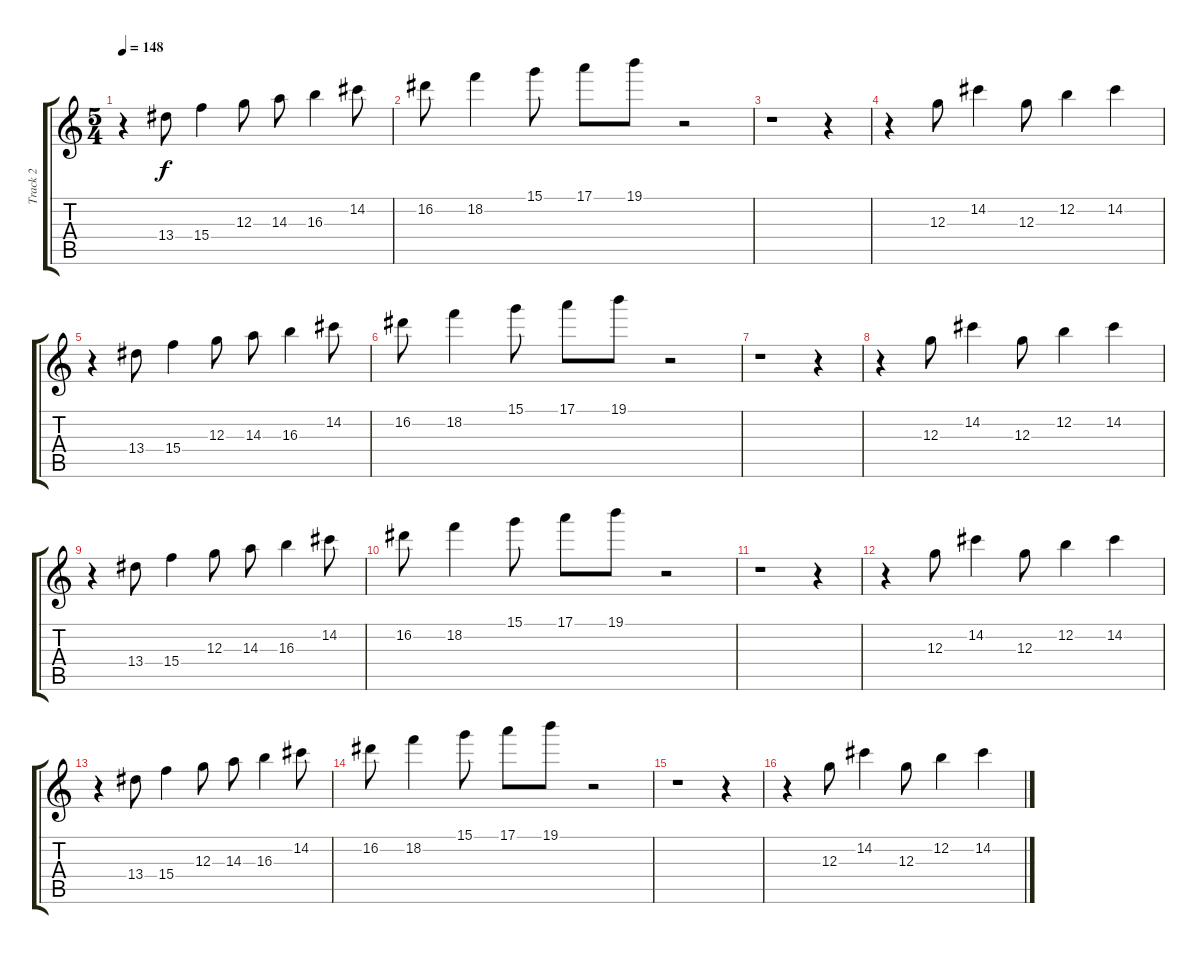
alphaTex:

\track ("Track 2" "Track 2") {instrument distortionguitar}
\staff {score tabs}
\tuning (E4 B3 G3 D3 A2 E2) {hide}
\ts (5 4)
\tempo 148
\clef g2
\ks c
r.4{dy f} 13.4.8 15.4.4 12.3.8 14.3.8 16.3.4 14.2.8 |
16.2.8 18.2.4 15.1.8 17.1.8 19.1.8 r.2 |
r.1 r.4 |
r.4 12.3.8 14.2.4 12.3.8 12.2.4 14.2.4 |
r.4 13.4.8 15.4.4 12.3.8 14.3.8 16.3.4 14.2.8 |
16.2.8 18.2.4 15.1.8 17.1.8 19.1.8 r.2 |
r.1 r.4 |
r.4 12.3.8 14.2.4 12.3.8 12.2.4 14.2.4 |
r.4 13.4.8 15.4.4 12.3.8 14.3.8 16.3.4 14.2.8 |
16.2.8 18.2.4 15.1.8 17.1.8 19.1.8 r.2 |
r.1 r.4 |
r.4 12.3.8 14.2.4 12.3.8 12.2.4 14.2.4 |
r.4 13.4.8 15.4.4 12.3.8 14.3.8 16.3.4 14.2.8 |
16.2.8 18.2.4 15.1.8 17.1.8 19.1.8 r.2 |
r.1 r.4 |
r.4 12.3.8 14.2.4 12.3.8 12.2.4 14.2.4
